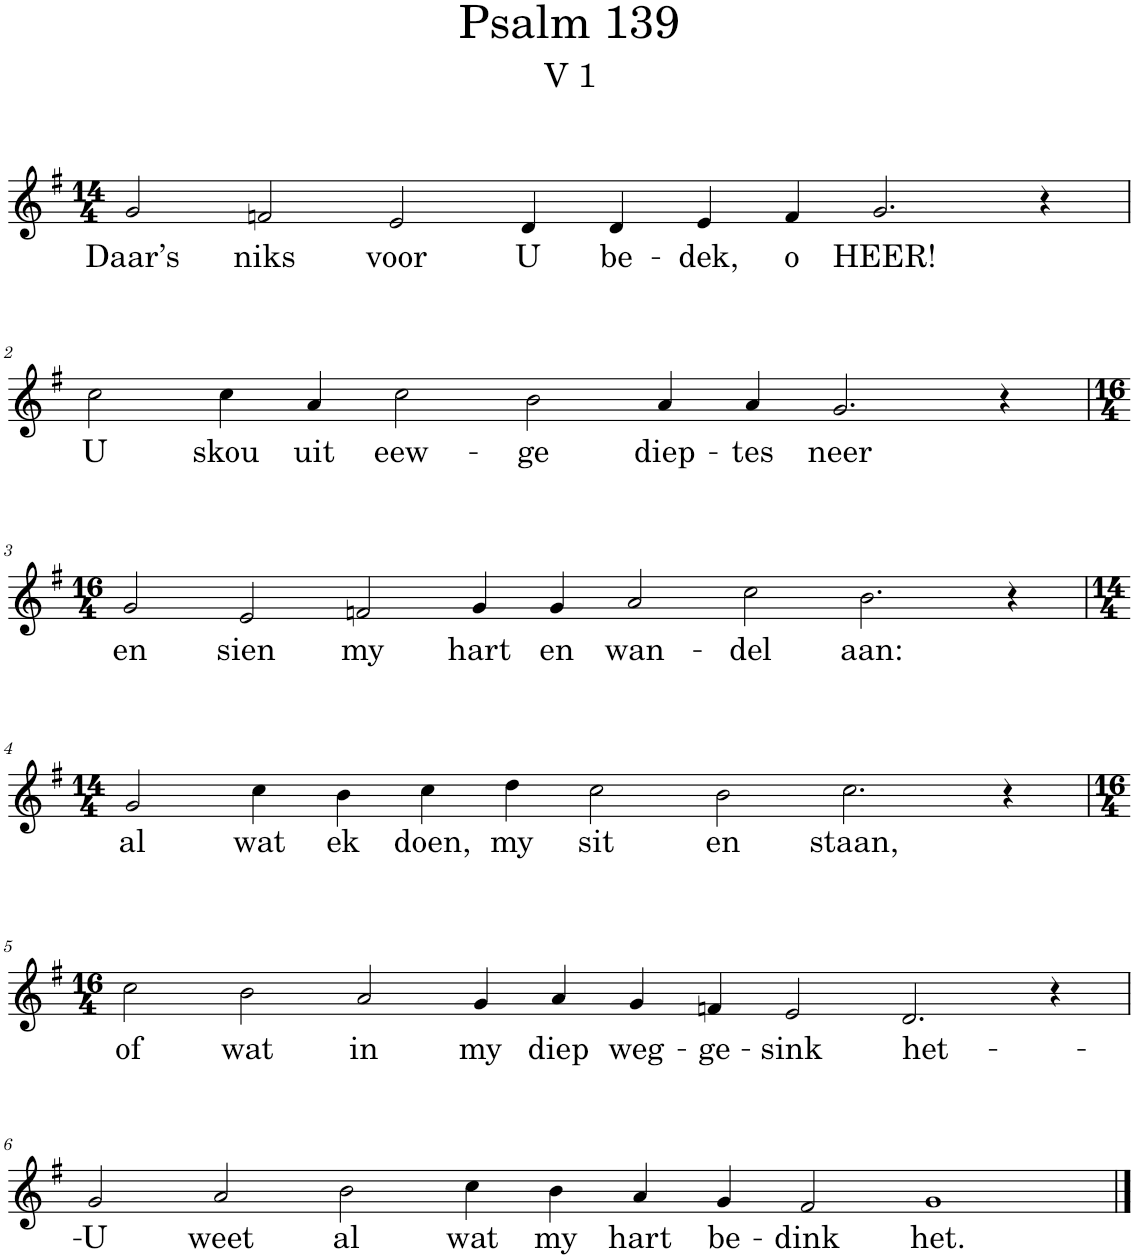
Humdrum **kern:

**kern	**text
*part1	*part1
*staff1	*staff1
*I"Pipe Organ	*
*I'Org.	*
*clefG2	*
*k[f#]	*
*M14/4	*
=1	=1
!	!LO:LY:b
2g/	Daar’s
!	!LO:LY:b
2fn/	niks
!	!LO:LY:b
2e/	voor
!	!LO:LY:b
4d/	U
!	!LO:LY:b
4d/	be-
!	!LO:LY:b
4e/	-dek,
!	!LO:LY:b
4f/	o
!	!LO:LY:b
2.g/	HEER!
4r	.
!!LO:LB:g=z
=2	=2
!	!LO:LY:b
2cc\	U
!	!LO:LY:b
4cc\	skou
!	!LO:LY:b
4a/	uit
!	!LO:LY:b
2cc\	eew-
!	!LO:LY:b
2b\	-ge
!	!LO:LY:b
4a/	diep-
!	!LO:LY:b
4a/	-tes
!	!LO:LY:b
2.g/	neer
4r	.
!!LO:LB:g=z
=3	=3
*M16/4	*
!	!LO:LY:b
2g/	en
!	!LO:LY:b
2e/	sien
!	!LO:LY:b
2fn/	my
!	!LO:LY:b
4g/	hart
!	!LO:LY:b
4g/	en
!	!LO:LY:b
2a/	wan-
!	!LO:LY:b
2cc\	-del
!	!LO:LY:b
2.b\	aan:
4r	.
!!LO:LB:g=z
=4	=4
*M14/4	*
!	!LO:LY:b
2g/	al
!	!LO:LY:b
4cc\	wat
!	!LO:LY:b
4b\	ek
!	!LO:LY:b
4cc\	doen,
!	!LO:LY:b
4dd\	my
!	!LO:LY:b
2cc\	sit
!	!LO:LY:b
2b\	en
!	!LO:LY:b
2.cc\	staan,
4r	.
!!LO:LB:g=z
=5	=5
*M16/4	*
!	!LO:LY:b
2cc\	of
!	!LO:LY:b
2b\	wat
!	!LO:LY:b
2a/	in
!	!LO:LY:b
4g/	my
!	!LO:LY:b
4a/	diep
!	!LO:LY:b
4g/	weg-
!	!LO:LY:b
4fn/	-ge-
!	!LO:LY:b
2e/	-sink
!	!LO:LY:b
2.d/	het-
4r	.
!!LO:LB:g=z
=6	=6
!	!LO:LY:b
2g/	-U
!	!LO:LY:b
2a/	weet
!	!LO:LY:b
2b\	al
!	!LO:LY:b
4cc\	wat
!	!LO:LY:b
4b\	my
!	!LO:LY:b
4a/	hart
!	!LO:LY:b
4g/	be-
!	!LO:LY:b
2f#/	-dink
!	!LO:LY:b
1g	het.
==	==
*-	*-
